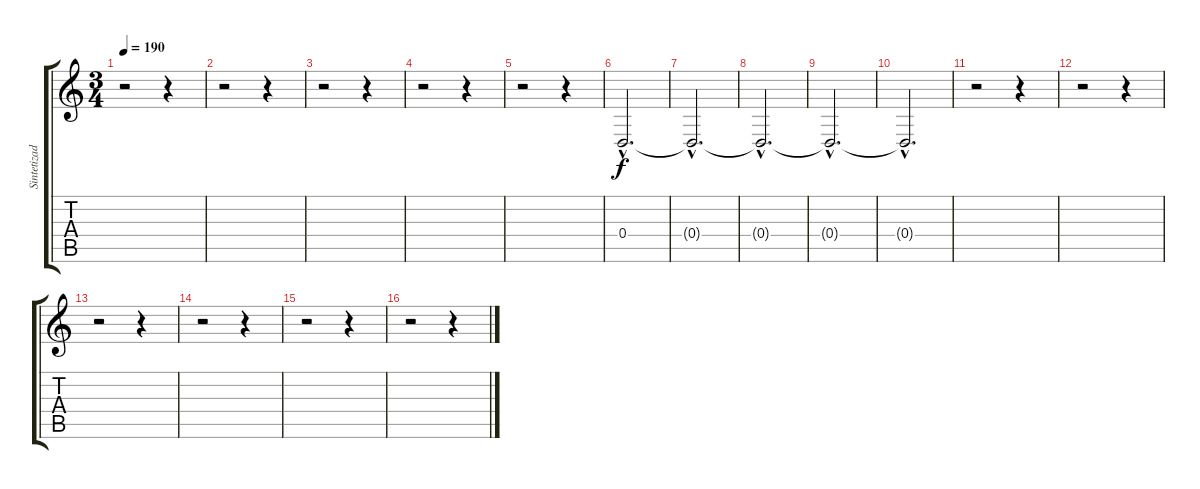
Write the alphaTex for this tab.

\track ("Sintetizador 1 Charly" "Sintetizad") {instrument lead1square}
\staff {score tabs}
\tuning (E4 B3 G3 D3 A2 E2) {hide}
\ts (3 4)
\tempo 190
\clef g2
\ks c
r.2{dy f} r.4 |
r.2 r.4 |
r.2 r.4 |
r.2 r.4 |
r.2 r.4 |
0.4{hac}.2{d} |
0.4{hac t}.2{d} |
0.4{hac t}.2{d} |
0.4{hac t}.2{d} |
0.4{hac t}.2{d} |
r.2 r.4 |
r.2 r.4 |
r.2 r.4 |
r.2 r.4 |
r.2 r.4 |
r.2 r.4
